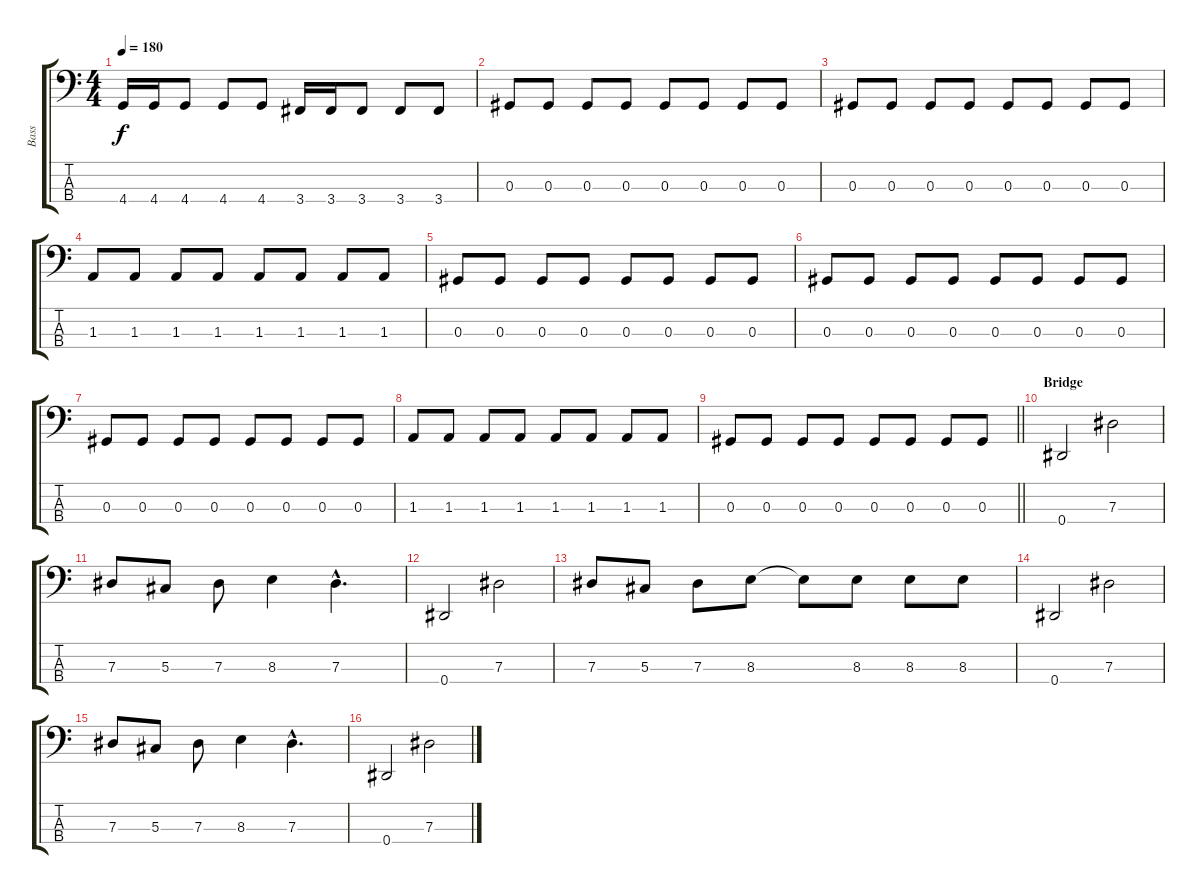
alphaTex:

\track ("Bass" "Bass") {instrument electricbasspick}
\staff {score tabs}
\tuning (Gb2 Db2 Ab1 Eb1) {hide}
\ts (4 4)
\tempo 180
\clef f4
\ks c
4.4.16{dy f} 4.4.16 4.4.8 4.4.8 4.4.8 3.4.16 3.4.16 3.4.8 3.4.8 3.4.8 |
0.3.8 0.3.8 0.3.8 0.3.8 0.3.8 0.3.8 0.3.8 0.3.8 |
0.3.8 0.3.8 0.3.8 0.3.8 0.3.8 0.3.8 0.3.8 0.3.8 |
1.3.8 1.3.8 1.3.8 1.3.8 1.3.8 1.3.8 1.3.8 1.3.8 |
0.3.8 0.3.8 0.3.8 0.3.8 0.3.8 0.3.8 0.3.8 0.3.8 |
0.3.8 0.3.8 0.3.8 0.3.8 0.3.8 0.3.8 0.3.8 0.3.8 |
0.3.8 0.3.8 0.3.8 0.3.8 0.3.8 0.3.8 0.3.8 0.3.8 |
1.3.8 1.3.8 1.3.8 1.3.8 1.3.8 1.3.8 1.3.8 1.3.8 |
\barLineRight lightlight
0.3.8 0.3.8 0.3.8 0.3.8 0.3.8 0.3.8 0.3.8 0.3.8 |
\section ("" "Bridge")
0.4.2 7.3.2 |
7.3.8 5.3.8 7.3.8 8.3.4 7.3{hac}.4{d} |
0.4.2 7.3.2 |
7.3.8 5.3.8 7.3.8 8.3.8 8.3{t}.8 8.3.8 8.3.8 8.3.8 |
0.4.2 7.3.2 |
7.3.8 5.3.8 7.3.8 8.3.4 7.3{hac}.4{d} |
0.4.2 7.3.2
